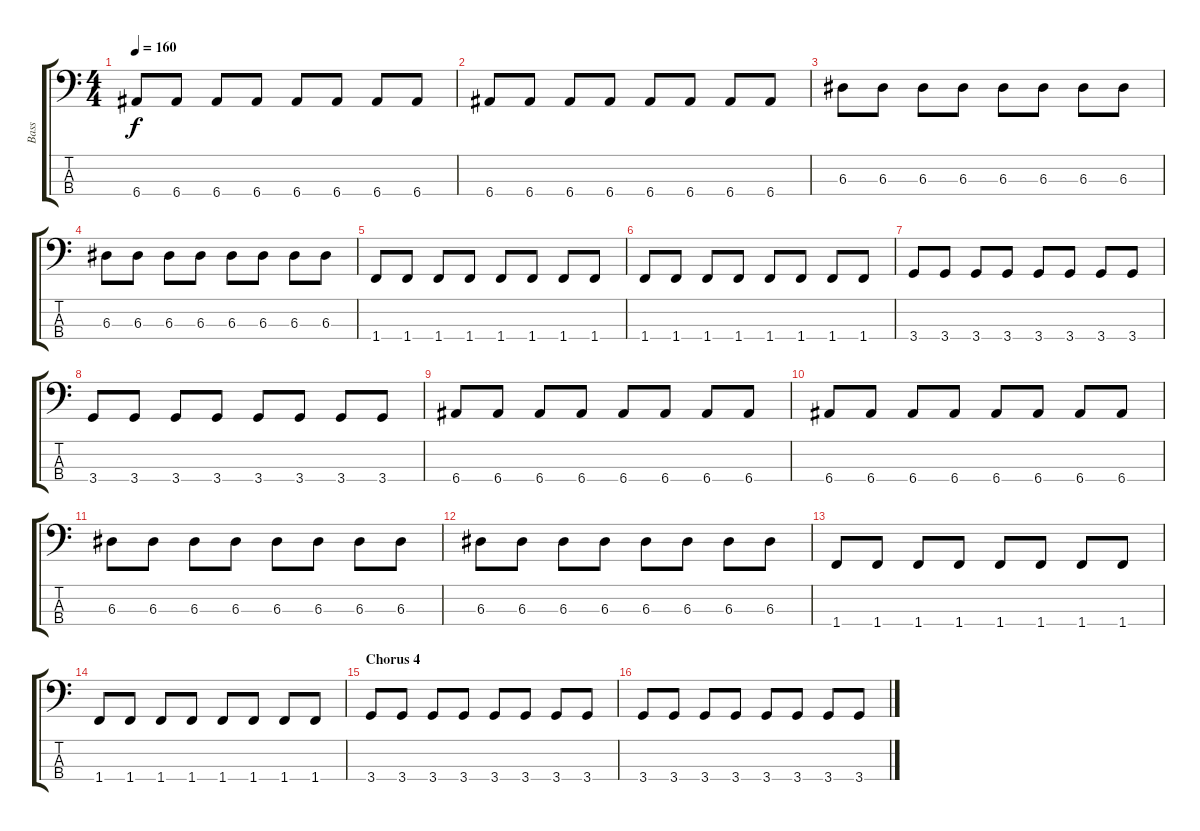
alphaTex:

\track ("Bass" "Bass") {instrument electricbasspick}
\staff {score tabs}
\tuning (G2 D2 A1 E1) {hide}
\ts (4 4)
\tempo 160
\clef f4
\ks c
6.4.8{dy f} 6.4.8 6.4.8 6.4.8 6.4.8 6.4.8 6.4.8 6.4.8 |
6.4.8 6.4.8 6.4.8 6.4.8 6.4.8 6.4.8 6.4.8 6.4.8 |
6.3.8 6.3.8 6.3.8 6.3.8 6.3.8 6.3.8 6.3.8 6.3.8 |
6.3.8 6.3.8 6.3.8 6.3.8 6.3.8 6.3.8 6.3.8 6.3.8 |
1.4.8 1.4.8 1.4.8 1.4.8 1.4.8 1.4.8 1.4.8 1.4.8 |
1.4.8 1.4.8 1.4.8 1.4.8 1.4.8 1.4.8 1.4.8 1.4.8 |
3.4.8 3.4.8 3.4.8 3.4.8 3.4.8 3.4.8 3.4.8 3.4.8 |
3.4.8 3.4.8 3.4.8 3.4.8 3.4.8 3.4.8 3.4.8 3.4.8 |
6.4.8 6.4.8 6.4.8 6.4.8 6.4.8 6.4.8 6.4.8 6.4.8 |
6.4.8 6.4.8 6.4.8 6.4.8 6.4.8 6.4.8 6.4.8 6.4.8 |
6.3.8 6.3.8 6.3.8 6.3.8 6.3.8 6.3.8 6.3.8 6.3.8 |
6.3.8 6.3.8 6.3.8 6.3.8 6.3.8 6.3.8 6.3.8 6.3.8 |
1.4.8 1.4.8 1.4.8 1.4.8 1.4.8 1.4.8 1.4.8 1.4.8 |
1.4.8 1.4.8 1.4.8 1.4.8 1.4.8 1.4.8 1.4.8 1.4.8 |
\section ("" "Chorus 4")
3.4.8 3.4.8 3.4.8 3.4.8 3.4.8 3.4.8 3.4.8 3.4.8 |
3.4.8 3.4.8 3.4.8 3.4.8 3.4.8 3.4.8 3.4.8 3.4.8
